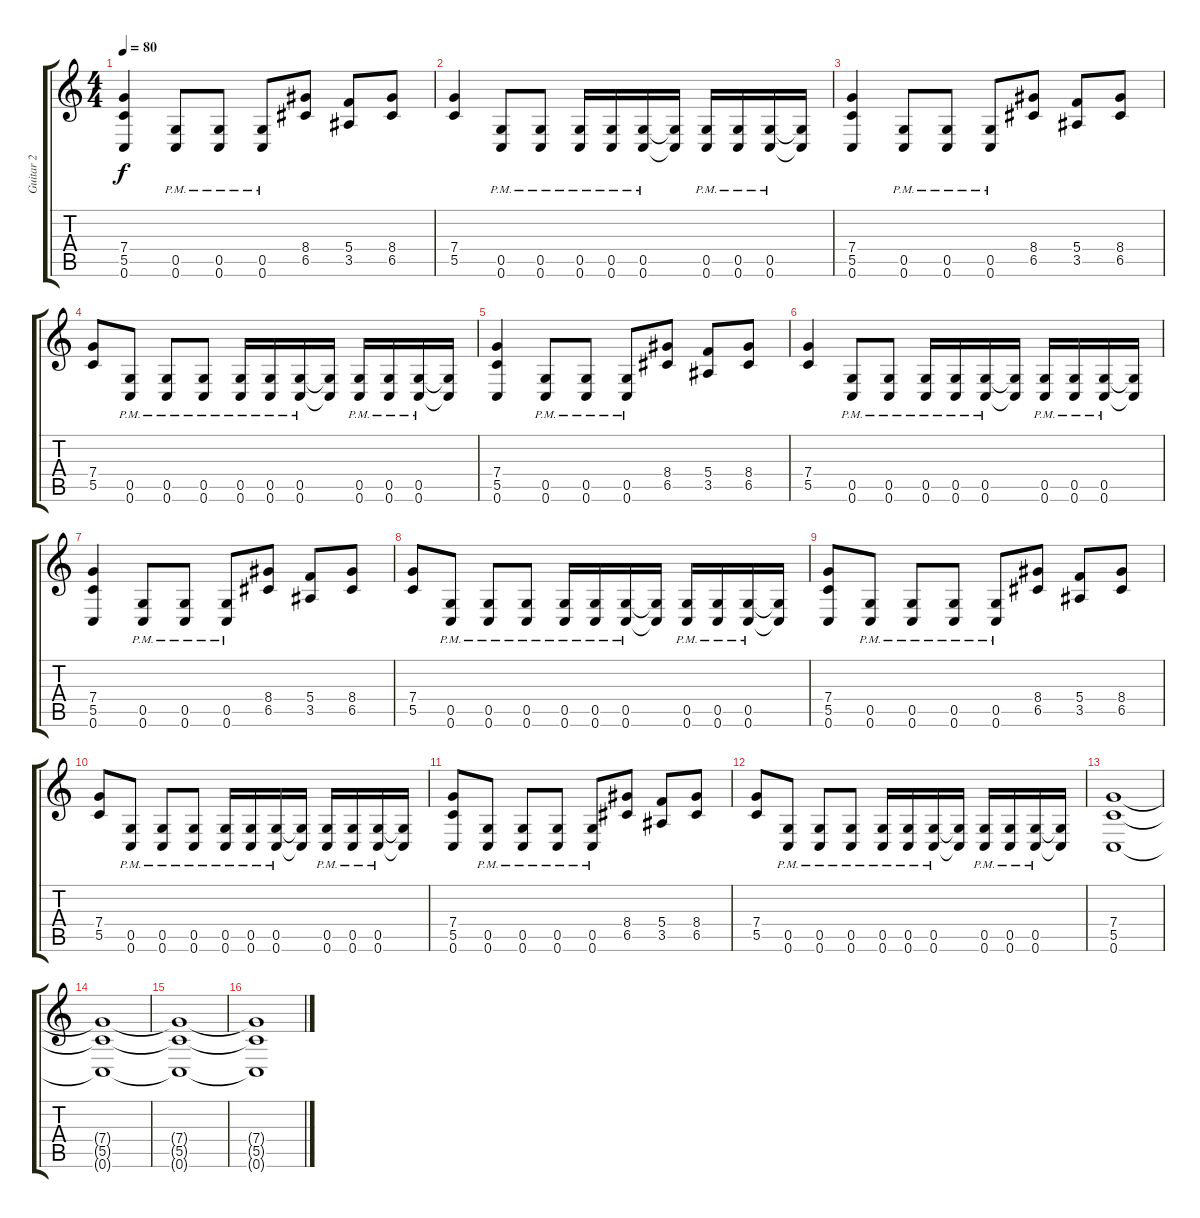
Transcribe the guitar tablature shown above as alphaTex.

\track ("Guitar 2" "Guitar 2") {instrument distortionguitar}
\staff {score tabs}
\tuning (D4 A3 F3 C3 G2 C2) {hide}
\ts (4 4)
\tempo 80
\clef g2
\ks c
(7.4 5.5 0.6).4{dy f} (0.5{pm} 0.6{pm}).8 (0.5{pm} 0.6{pm}).8 (0.5{pm} 0.6{pm}).8 (8.4 6.5).8 (5.4 3.5).8 (8.4 6.5).8 |
(7.4 5.5).4 (0.5{pm} 0.6{pm}).8 (0.5{pm} 0.6{pm}).8 (0.5{pm} 0.6{pm}).16 (0.5{pm} 0.6{pm}).16 (0.5{pm} 0.6{pm}).16 (0.5{t} 0.6{t}).16 (0.5{pm} 0.6{pm}).16 (0.5{pm} 0.6{pm}).16 (0.5{pm} 0.6{pm}).16 (0.5{t} 0.6{t}).16 |
(7.4 5.5 0.6).4 (0.5{pm} 0.6{pm}).8 (0.5{pm} 0.6{pm}).8 (0.5{pm} 0.6{pm}).8 (8.4 6.5).8 (5.4 3.5).8 (8.4 6.5).8 |
(7.4 5.5).8 (0.5{pm} 0.6{pm}).8 (0.5{pm} 0.6{pm}).8 (0.5{pm} 0.6{pm}).8 (0.5{pm} 0.6{pm}).16 (0.5{pm} 0.6{pm}).16 (0.5{pm} 0.6{pm}).16 (0.5{t} 0.6{t}).16 (0.5{pm} 0.6{pm}).16 (0.5{pm} 0.6{pm}).16 (0.5{pm} 0.6{pm}).16 (0.5{t} 0.6{t}).16 |
(7.4 5.5 0.6).4 (0.5{pm} 0.6{pm}).8 (0.5{pm} 0.6{pm}).8 (0.5{pm} 0.6{pm}).8 (8.4 6.5).8 (5.4 3.5).8 (8.4 6.5).8 |
(7.4 5.5).4 (0.5{pm} 0.6{pm}).8 (0.5{pm} 0.6{pm}).8 (0.5{pm} 0.6{pm}).16 (0.5{pm} 0.6{pm}).16 (0.5{pm} 0.6{pm}).16 (0.5{t} 0.6{t}).16 (0.5{pm} 0.6{pm}).16 (0.5{pm} 0.6{pm}).16 (0.5{pm} 0.6{pm}).16 (0.5{t} 0.6{t}).16 |
(7.4 5.5 0.6).4 (0.5{pm} 0.6{pm}).8 (0.5{pm} 0.6{pm}).8 (0.5{pm} 0.6{pm}).8 (8.4 6.5).8 (5.4 3.5).8 (8.4 6.5).8 |
(7.4 5.5).8 (0.5{pm} 0.6{pm}).8 (0.5{pm} 0.6{pm}).8 (0.5{pm} 0.6{pm}).8 (0.5{pm} 0.6{pm}).16 (0.5{pm} 0.6{pm}).16 (0.5{pm} 0.6{pm}).16 (0.5{t} 0.6{t}).16 (0.5{pm} 0.6{pm}).16 (0.5{pm} 0.6{pm}).16 (0.5{pm} 0.6{pm}).16 (0.5{t} 0.6{t}).16 |
(7.4 5.5 0.6).8 (0.5{pm} 0.6{pm}).8 (0.5{pm} 0.6{pm}).8 (0.5{pm} 0.6{pm}).8 (0.5{pm} 0.6{pm}).8 (8.4 6.5).8 (5.4 3.5).8 (8.4 6.5).8 |
(7.4 5.5).8 (0.5{pm} 0.6{pm}).8 (0.5{pm} 0.6{pm}).8 (0.5{pm} 0.6{pm}).8 (0.5{pm} 0.6{pm}).16 (0.5{pm} 0.6{pm}).16 (0.5{pm} 0.6{pm}).16 (0.5{t} 0.6{t}).16 (0.5{pm} 0.6{pm}).16 (0.5{pm} 0.6{pm}).16 (0.5{pm} 0.6{pm}).16 (0.5{t} 0.6{t}).16 |
(7.4 5.5 0.6).8 (0.5{pm} 0.6{pm}).8 (0.5{pm} 0.6{pm}).8 (0.5{pm} 0.6{pm}).8 (0.5{pm} 0.6{pm}).8 (8.4 6.5).8 (5.4 3.5).8 (8.4 6.5).8 |
(7.4 5.5).8 (0.5{pm} 0.6{pm}).8 (0.5{pm} 0.6{pm}).8 (0.5{pm} 0.6{pm}).8 (0.5{pm} 0.6{pm}).16 (0.5{pm} 0.6{pm}).16 (0.5{pm} 0.6{pm}).16 (0.5{t} 0.6{t}).16 (0.5{pm} 0.6{pm}).16 (0.5{pm} 0.6{pm}).16 (0.5{pm} 0.6{pm}).16 (0.5{t} 0.6{t}).16 |
(7.4 5.5 0.6).1 |
(7.4{t} 5.5{t} 0.6{t}).1 |
(7.4{t} 5.5{t} 0.6{t}).1 |
(7.4{t} 5.5{t} 0.6{t}).1
